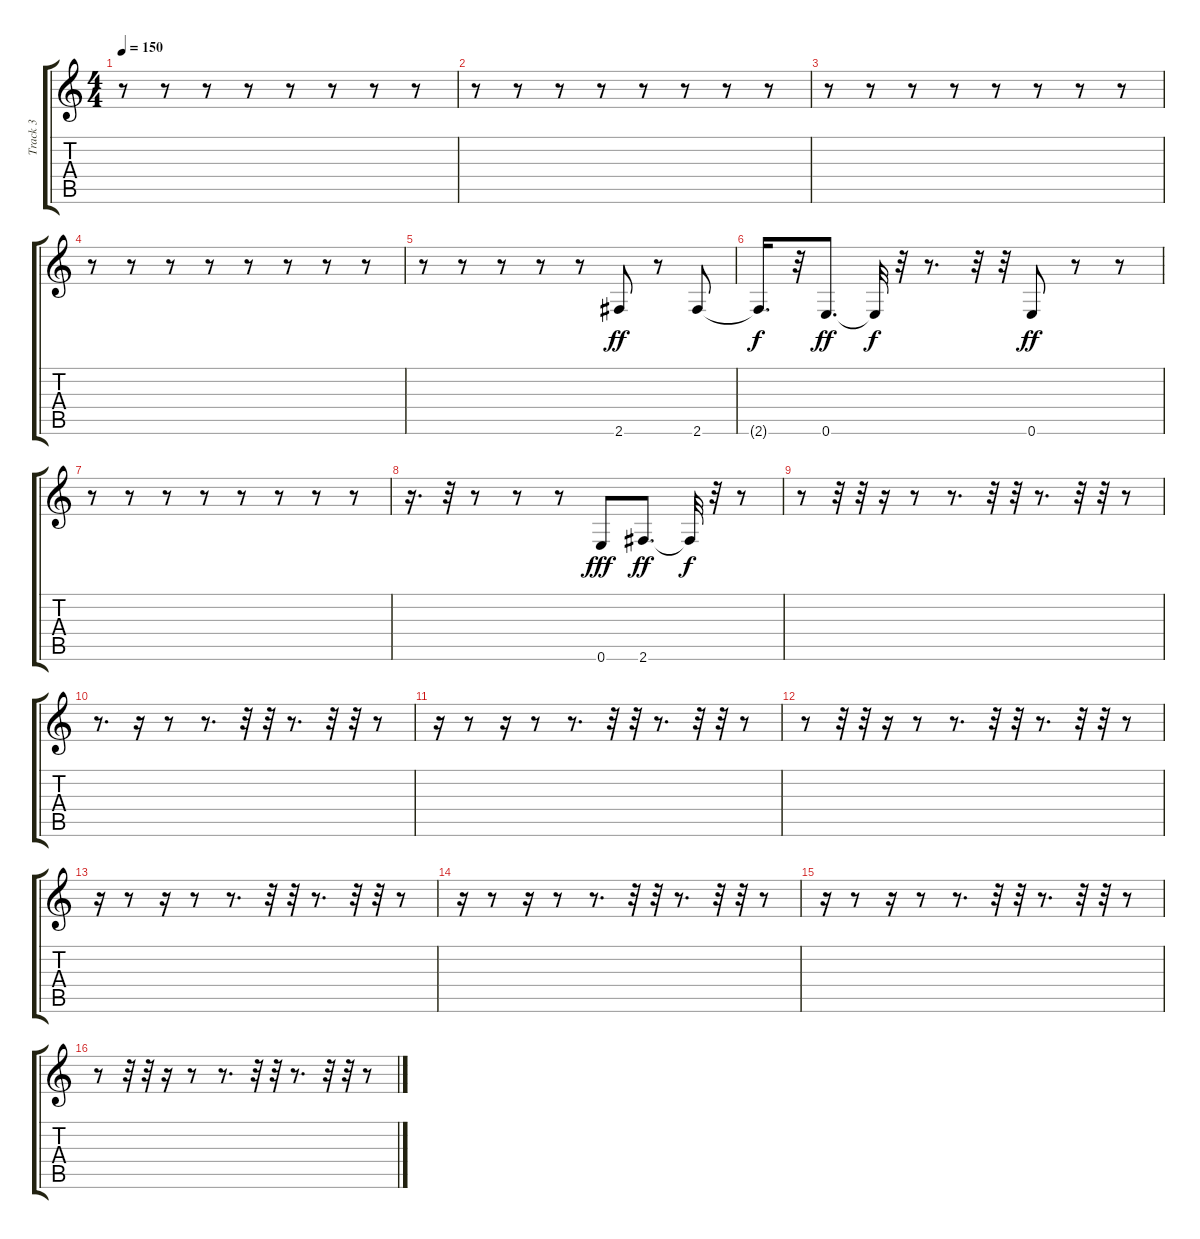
\track ("Track 3" "Track 3") {instrument electricbasspick}
\staff {score tabs}
\tuning (E4 B3 G3 D3 A2 E2) {hide}
\ts (4 4)
\tempo 150
\clef g2
\ks c
r.8{dy ff} r.8 r.8 r.8 r.8 r.8 r.8 r.8 |
r.8 r.8 r.8 r.8 r.8 r.8 r.8 r.8 |
r.8 r.8 r.8 r.8 r.8 r.8 r.8 r.8 |
r.8 r.8 r.8 r.8 r.8 r.8 r.8 r.8 |
r.8 r.8 r.8 r.8 r.8 2.6.8 r.8 2.6.8 |
2.6{t}.16{d dy f} r.32 0.6.8{d dy ff} 0.6{t}.32{dy f} r.32 r.8{d} r.32 r.32 0.6.8{dy ff} r.8 r.8 |
r.8 r.8 r.8 r.8 r.8 r.8 r.8 r.8 |
r.16{d} r.32 r.8 r.8 r.8 0.6.8{dy fff} 2.6.8{d dy ff} 2.6{t}.32{dy f} r.32 r.8 |
r.8 r.32 r.32 r.16 r.8 r.8{d} r.32 r.32 r.8{d} r.32 r.32 r.8 |
r.8{d} r.16 r.8 r.8{d} r.32 r.32 r.8{d} r.32 r.32 r.8 |
r.16 r.8 r.16 r.8 r.8{d} r.32 r.32 r.8{d} r.32 r.32 r.8 |
r.8 r.32 r.32 r.16 r.8 r.8{d} r.32 r.32 r.8{d} r.32 r.32 r.8 |
r.16 r.8 r.16 r.8 r.8{d} r.32 r.32 r.8{d} r.32 r.32 r.8 |
r.16 r.8 r.16 r.8 r.8{d} r.32 r.32 r.8{d} r.32 r.32 r.8 |
r.16 r.8 r.16 r.8 r.8{d} r.32 r.32 r.8{d} r.32 r.32 r.8 |
r.8 r.32 r.32 r.16 r.8 r.8{d} r.32 r.32 r.8{d} r.32 r.32 r.8
